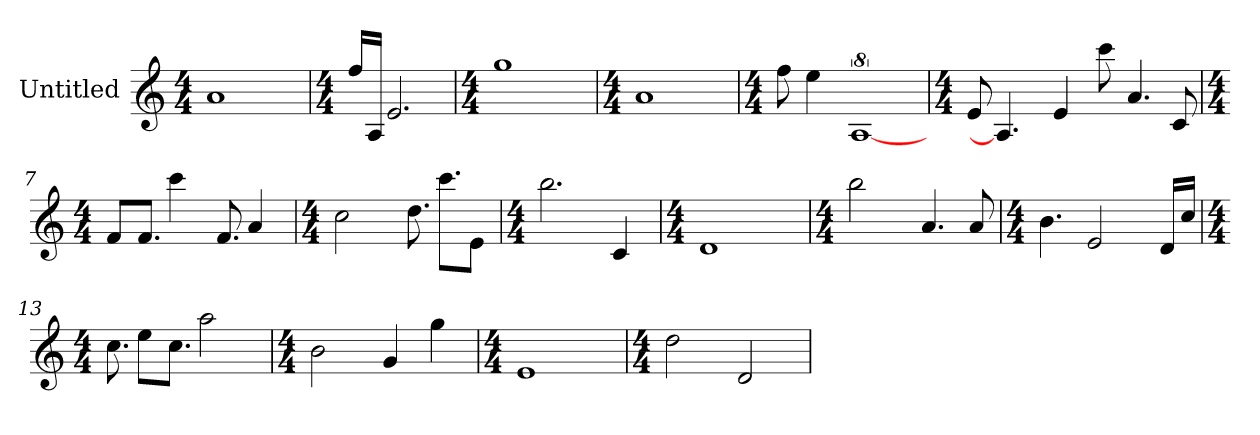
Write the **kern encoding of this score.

**kern
*part1
*staff1
*I"Untitled
*k[]
*C:
*M4/4
=1
1a
=2
*k[]
*C:
*M4/4
16ffLL
16AJJ
!LO:N:vis=2.
2e
=3
*k[]
*C:
*M4/4
1gg
=4
*k[]
*C:
*M4/4
1a
=5
*k[]
*C:
*M4/4
8ff
4ee
[8%5A
=6
*k[]
*C:
*M4/4
8e
4.A]
4e
8ccc
!LO:N:vis=4.
4a
8c
=7
*k[]
*C:
*M4/4
8fL
!LO:N:vis=8.
8fJ
4ccc
!LO:N:vis=8.
8f
4a
=8
*k[]
*C:
*M4/4
2cc
!LO:N:vis=8.
8dd
!LO:N:vis=8.
8cccL
8eJ
=9
*k[]
*C:
*M4/4
!LO:N:vis=2.
2bb
4c
=10
*k[]
*C:
*M4/4
1d
=11
*k[]
*C:
*M4/4
2bb
!LO:N:vis=4.
4a
8a
=12
*k[]
*C:
*M4/4
!LO:N:vis=4.
4b
2e
16dLL
16ccJJ
=13
*k[]
*C:
*M4/4
!LO:N:vis=8.
8cc
8eeL
!LO:N:vis=8.
8ccJ
2aa
=14
*k[]
*C:
*M4/4
2b
4g
4gg
=15
*k[]
*C:
*M4/4
1e
=16
*k[]
*C:
*M4/4
2dd
2d
=
*-
